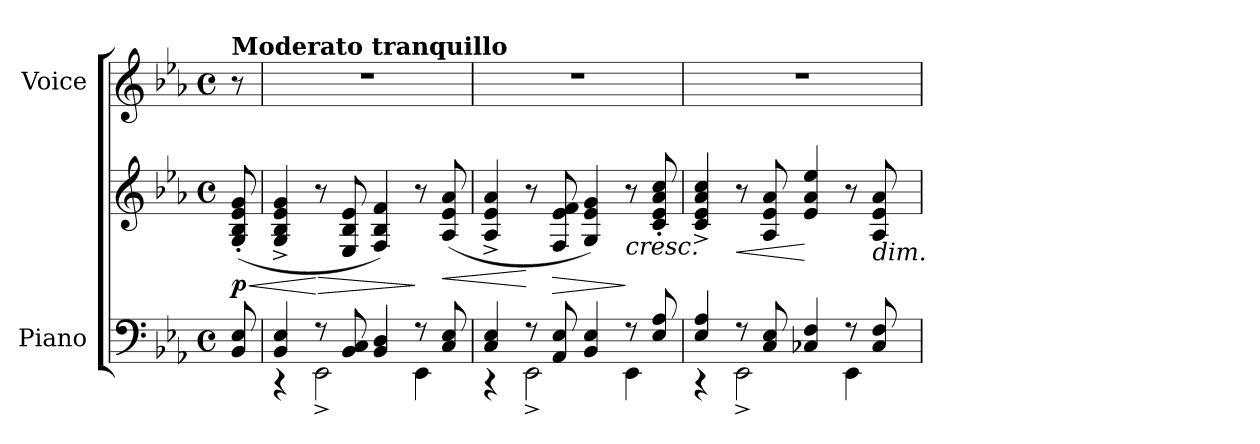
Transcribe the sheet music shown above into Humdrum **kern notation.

**kern	**kern	**dynam	**kern
*part2	*part2	*part2	*part1
*staff3	*staff2	*staff2/3	*staff1
*I"Piano	*	*	*I"Voice
*I'Pno	*	*	*
*clefF4	*clefG2	*	*clefG2
*k[b-e-a-]	*k[b-e-a-]	*	*k[b-e-a-]
*M4/4	*M4/4	*	*M4/4
*met(c)	*met(c)	*	*met(c)
=	=	=	=
!	!	!	!LO:TX:a:B:t=Moderato tranquillo
!	!	!LO:HP:b	!
!	!	!LO:DY:n=1:b	!
8BB-/ 8E-/	(8G/'> 8B-/'> 8e-/'> 8g/'>	< p	8r
=1	=1	=1	=1
*^	*	*	*
4BB-/ 4E-/	4r	4G/^> 4B-/^> 4e-/^> 4g/^>	.	1r
!	!	!	!LO:HP:n=1:b	!
8r	2EE-^\	8r	[ >	.
8BB-/ 8C/	.	8E-/ 8B-/ 8e-/	.	.
4BB-/ 4D/	.	4F/ 4B-/ 4f/)	.	.
8r	4EE-\	8r	]	.
!	!	!	!LO:HP:b	!
8C/ 8E-/	.	(>8A-/ 8e-/ 8a-/	<	.
=2	=2	=2	=2	=2
4C/ 4E-/	4r	4A-/^> 4e-/^> 4a-/^>	.	1r
8r	2EE-^\	8r	[	.
!	!	!	!LO:HP:b	!
8AA-/ 8E-/	.	8F/ 8e-/ 8f/	>	.
4BB-/ 4E-/	.	4G/ 4e-/ 4g/)	.	.
!	!	!LO:TX:b:i:t=cresc.	!	!
8r	4EE-\	8r	]	.
8E-/ 8A-/	.	8c/'> 8e-/'> 8a-/'> 8cc/'>	.	.
=3	=3	=3	=3	=3
4E-/ 4A-/	4r	4c/^> 4e-/^> 4a-/^> 4cc/^>	.	1r
!	!	!	!LO:HP:b	!
8r	2EE-^\	8r	<	.
8C/ 8E-/	.	8A-/ 8e-/ 8a-/	.	.
4C-X/ 4F/	.	4e-/ 4a-/ 4ee-/	[	.
8r	4EE-\	8r	.	.
!	!	!LO:TX:b:i:t=dim.	!	!
8C-/ 8F/	.	8A-/ 8e-/ 8a-/	.	.
*v	*v	*	*	*
=	=	=	=
*-	*-	*-	*-
